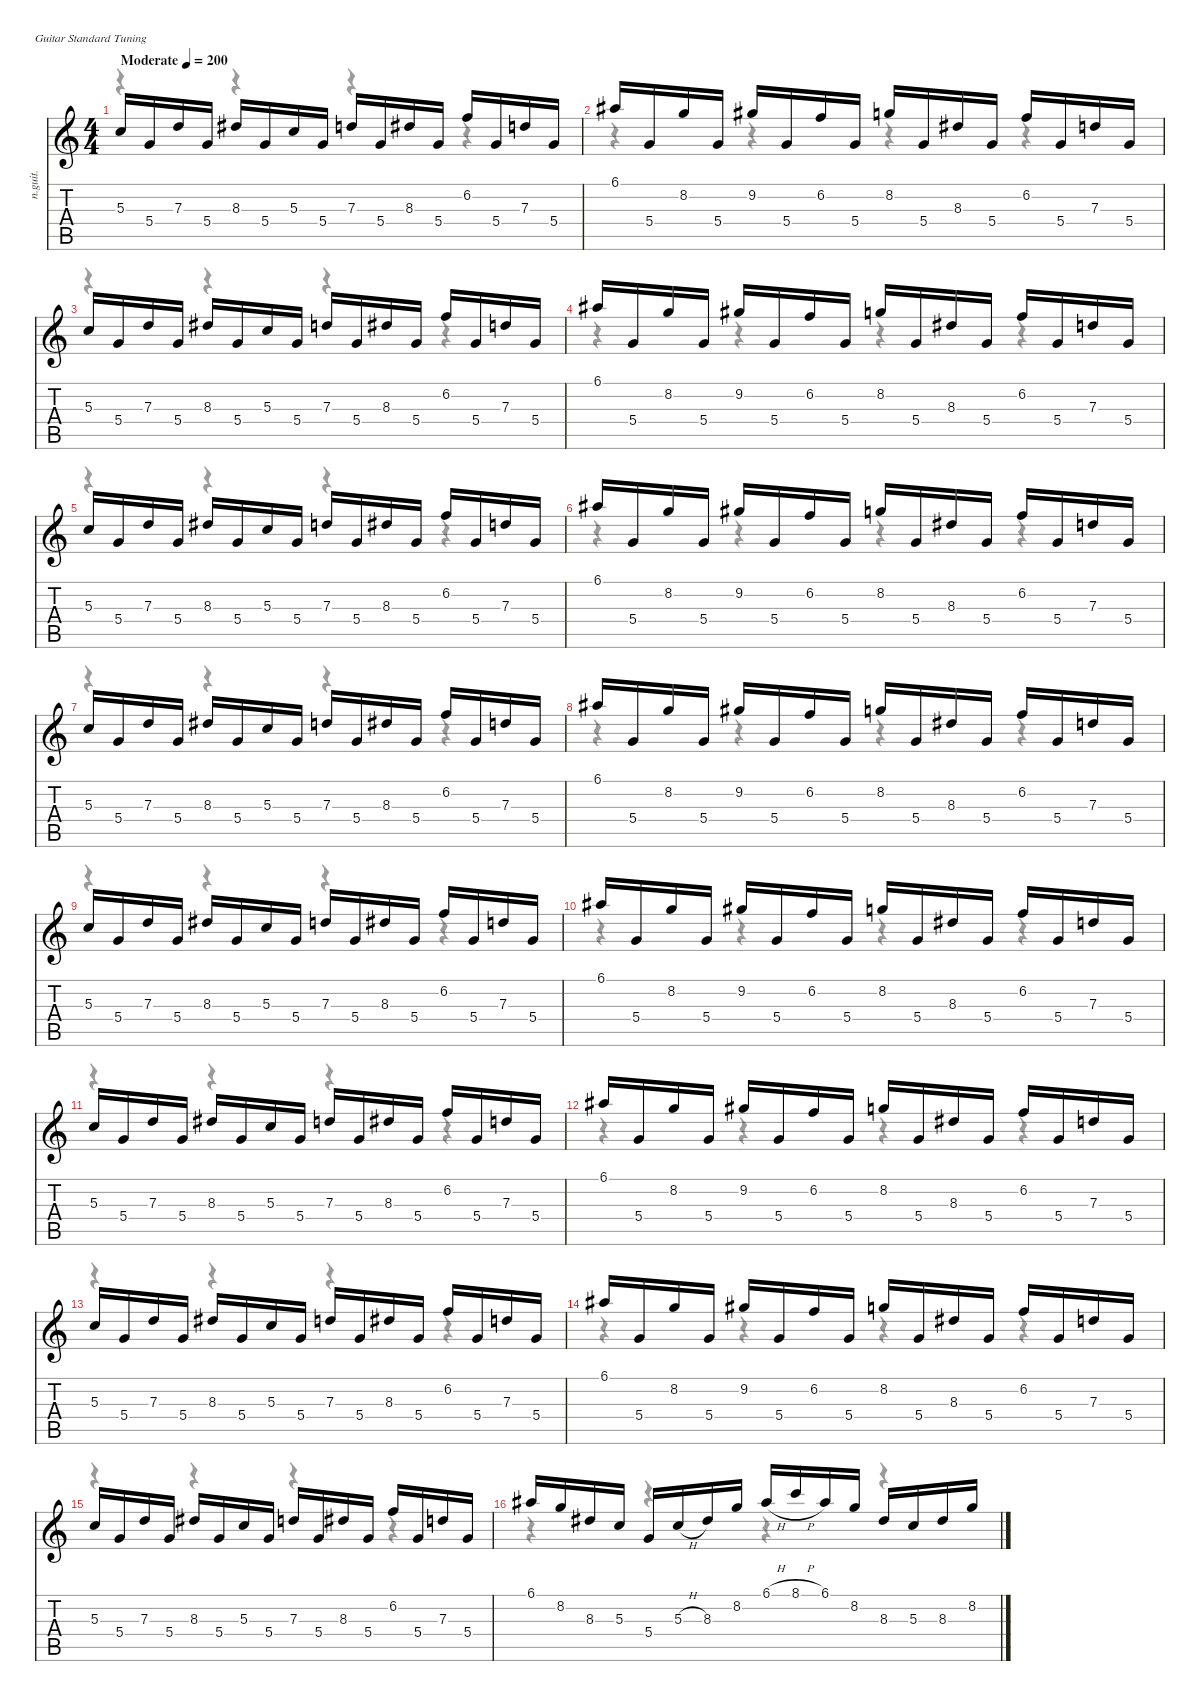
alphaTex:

\hideDynamics
\bracketExtendMode nobrackets
\otherSystemsTrackNameOrientation horizontal
\track ("Acoustic+Keyboard" "n.guit.") {instrument acousticguitarnylon}
\staff {score tabs}
\tuning (E4 B3 G3 D3 A2 E2)
\voice
\ts (4 4)
\beaming (8 2 2 2 2)
\scale
1.11646
\tempo (200 "Moderate")
\accidentals auto
\clef g2
\ottava regular
\simile none
\ks c
5.3.16{dy f instrument acousticguitarnylon beam Up} 5.4.16{beam Up} 7.3.16{beam Up} 5.4.16{beam Up} 8.3{acc #}.16{beam Up} 5.4.16{beam Up} 5.3.16{beam Up} 5.4.16{beam Up} 7.3.16{beam Up} 5.4.16{beam Up} 8.3{acc #}.16{beam Up} 5.4.16{beam Up} 6.2.16{beam Up} 5.4.16{beam Up} 7.3.16{beam Up} 5.4.16{beam Up} |
\scale
0.982592 6.1{acc #}.16{beam Up} 5.4.16{beam Up} 8.2.16{beam Up} 5.4.16{beam Up} 9.2{acc #}.16{beam Up} 5.4.16{beam Up} 6.2.16{beam Up} 5.4.16{beam Up} 8.2.16{beam Up} 5.4.16{beam Up} 8.3{acc #}.16{beam Up} 5.4.16{beam Up} 6.2.16{beam Up} 5.4.16{beam Up} 7.3.16{beam Up} 5.4.16{beam Up} |
\scale
0.982592 5.3.16{beam Up} 5.4.16{beam Up} 7.3.16{beam Up} 5.4.16{beam Up} 8.3{acc #}.16{beam Up} 5.4.16{beam Up} 5.3.16{beam Up} 5.4.16{beam Up} 7.3.16{beam Up} 5.4.16{beam Up} 8.3{acc #}.16{beam Up} 5.4.16{beam Up} 6.2.16{beam Up} 5.4.16{beam Up} 7.3.16{beam Up} 5.4.16{beam Up} |
\scale
0.982592 6.1{acc #}.16{beam Up} 5.4.16{beam Up} 8.2.16{beam Up} 5.4.16{beam Up} 9.2{acc #}.16{beam Up} 5.4.16{beam Up} 6.2.16{beam Up} 5.4.16{beam Up} 8.2.16{beam Up} 5.4.16{beam Up} 8.3{acc #}.16{beam Up} 5.4.16{beam Up} 6.2.16{beam Up} 5.4.16{beam Up} 7.3.16{beam Up} 5.4.16{beam Up} |
\scale
0.953169 5.3.16{beam Up} 5.4.16{beam Up} 7.3.16{beam Up} 5.4.16{beam Up} 8.3{acc #}.16{beam Up} 5.4.16{beam Up} 5.3.16{beam Up} 5.4.16{beam Up} 7.3.16{beam Up} 5.4.16{beam Up} 8.3{acc #}.16{beam Up} 5.4.16{beam Up} 6.2.16{beam Up} 5.4.16{beam Up} 7.3.16{beam Up} 5.4.16{beam Up} |
\scale
0.982592 6.1{acc #}.16{beam Up} 5.4.16{beam Up} 8.2.16{beam Up} 5.4.16{beam Up} 9.2{acc #}.16{beam Up} 5.4.16{beam Up} 6.2.16{beam Up} 5.4.16{beam Up} 8.2.16{beam Up} 5.4.16{beam Up} 8.3{acc #}.16{beam Up} 5.4.16{beam Up} 6.2.16{beam Up} 5.4.16{beam Up} 7.3.16{beam Up} 5.4.16{beam Up} |
\scale
1.04928 5.3.16{beam Up} 5.4.16{beam Up} 7.3.16{beam Up} 5.4.16{beam Up} 8.3{acc #}.16{beam Up} 5.4.16{beam Up} 5.3.16{beam Up} 5.4.16{beam Up} 7.3.16{beam Up} 5.4.16{beam Up} 8.3{acc #}.16{beam Up} 5.4.16{beam Up} 6.2.16{beam Up} 5.4.16{beam Up} 7.3.16{beam Up} 5.4.16{beam Up} |
\scale
0.990143 6.1{acc #}.16{beam Up} 5.4.16{beam Up} 8.2.16{beam Up} 5.4.16{beam Up} 9.2{acc #}.16{beam Up} 5.4.16{beam Up} 6.2.16{beam Up} 5.4.16{beam Up} 8.2.16{beam Up} 5.4.16{beam Up} 8.3{acc #}.16{beam Up} 5.4.16{beam Up} 6.2.16{beam Up} 5.4.16{beam Up} 7.3.16{beam Up} 5.4.16{beam Up} |
\scale
0.990143 5.3.16{beam Up} 5.4.16{beam Up} 7.3.16{beam Up} 5.4.16{beam Up} 8.3{acc #}.16{beam Up} 5.4.16{beam Up} 5.3.16{beam Up} 5.4.16{beam Up} 7.3.16{beam Up} 5.4.16{beam Up} 8.3{acc #}.16{beam Up} 5.4.16{beam Up} 6.2.16{beam Up} 5.4.16{beam Up} 7.3.16{beam Up} 5.4.16{beam Up} |
\scale
0.990143 6.1{acc #}.16{beam Up} 5.4.16{beam Up} 8.2.16{beam Up} 5.4.16{beam Up} 9.2{acc #}.16{beam Up} 5.4.16{beam Up} 6.2.16{beam Up} 5.4.16{beam Up} 8.2.16{beam Up} 5.4.16{beam Up} 8.3{acc #}.16{beam Up} 5.4.16{beam Up} 6.2.16{beam Up} 5.4.16{beam Up} 7.3.16{beam Up} 5.4.16{beam Up} |
\scale
0.990143 5.3.16{beam Up} 5.4.16{beam Up} 7.3.16{beam Up} 5.4.16{beam Up} 8.3{acc #}.16{beam Up} 5.4.16{beam Up} 5.3.16{beam Up} 5.4.16{beam Up} 7.3.16{beam Up} 5.4.16{beam Up} 8.3{acc #}.16{beam Up} 5.4.16{beam Up} 6.2.16{beam Up} 5.4.16{beam Up} 7.3.16{beam Up} 5.4.16{beam Up} |
\scale
0.990143 6.1{acc #}.16{beam Up} 5.4.16{beam Up} 8.2.16{beam Up} 5.4.16{beam Up} 9.2{acc #}.16{beam Up} 5.4.16{beam Up} 6.2.16{beam Up} 5.4.16{beam Up} 8.2.16{beam Up} 5.4.16{beam Up} 8.3{acc #}.16{beam Up} 5.4.16{beam Up} 6.2.16{beam Up} 5.4.16{beam Up} 7.3.16{beam Up} 5.4.16{beam Up} |
\scale
1.05458 5.3.16{beam Up} 5.4.16{beam Up} 7.3.16{beam Up} 5.4.16{beam Up} 8.3{acc #}.16{beam Up} 5.4.16{beam Up} 5.3.16{beam Up} 5.4.16{beam Up} 7.3.16{beam Up} 5.4.16{beam Up} 8.3{acc #}.16{beam Up} 5.4.16{beam Up} 6.2.16{beam Up} 5.4.16{beam Up} 7.3.16{beam Up} 5.4.16{beam Up} |
\scale
0.995439 6.1{acc #}.16{beam Up} 5.4.16{beam Up} 8.2.16{beam Up} 5.4.16{beam Up} 9.2{acc #}.16{beam Up} 5.4.16{beam Up} 6.2.16{beam Up} 5.4.16{beam Up} 8.2.16{beam Up} 5.4.16{beam Up} 8.3{acc #}.16{beam Up} 5.4.16{beam Up} 6.2.16{beam Up} 5.4.16{beam Up} 7.3.16{beam Up} 5.4.16{beam Up} |
\scale
0.995439 5.3.16{beam Up} 5.4.16{beam Up} 7.3.16{beam Up} 5.4.16{beam Up} 8.3{acc #}.16{beam Up} 5.4.16{beam Up} 5.3.16{beam Up} 5.4.16{beam Up} 7.3.16{beam Up} 5.4.16{beam Up} 8.3{acc #}.16{beam Up} 5.4.16{beam Up} 6.2.16{beam Up} 5.4.16{beam Up} 7.3.16{beam Up} 5.4.16{beam Up} |
\scale
1.0078 6.1{acc #}.16{beam Up} 8.2.16{beam Up} 8.3{acc #}.16{beam Up} 5.3.16{beam Up} 5.4.16{beam Up} 5.3{h}.16{beam Up} 8.3{acc #}.16{beam Up} 8.2.16{beam Up} 6.1{h acc #}.16{beam Up} 8.1{h}.16{beam Up} 6.1{acc #}.16{beam Up} 8.2.16{beam Up} 8.3{acc #}.16{beam Up} 5.3.16{beam Up} 8.3{acc #}.16{beam Up} 8.2.16{beam Up}
\voice
\clef g2
\ottava regular
\simile none
\ks c
r.4{dy mf beam Down} r.4{beam Down} r.4{beam Down} r.4{beam Down} |
r.4{beam Down} r.4{beam Down} r.4{beam Down} r.4{beam Down} |
r.4{beam Down} r.4{beam Down} r.4{beam Down} r.4{beam Down} |
r.4{beam Down} r.4{beam Down} r.4{beam Down} r.4{beam Down} |
r.4{beam Down} r.4{beam Down} r.4{beam Down} r.4{beam Down} |
r.4{beam Down} r.4{beam Down} r.4{beam Down} r.4{beam Down} |
r.4{beam Down} r.4{beam Down} r.4{beam Down} r.4{beam Down} |
r.4{beam Down} r.4{beam Down} r.4{beam Down} r.4{beam Down} |
r.4{beam Down} r.4{beam Down} r.4{beam Down} r.4{beam Down} |
r.4{beam Down} r.4{beam Down} r.4{beam Down} r.4{beam Down} |
r.4{beam Down} r.4{beam Down} r.4{beam Down} r.4{beam Down} |
r.4{beam Down} r.4{beam Down} r.4{beam Down} r.4{beam Down} |
r.4{beam Down} r.4{beam Down} r.4{beam Down} r.4{beam Down} |
r.4{beam Down} r.4{beam Down} r.4{beam Down} r.4{beam Down} |
r.4{beam Down} r.4{beam Down} r.4{beam Down} r.4{beam Down} |
r.4{beam Down} r.4{beam Down} r.4{beam Down} r.4{beam Down}
